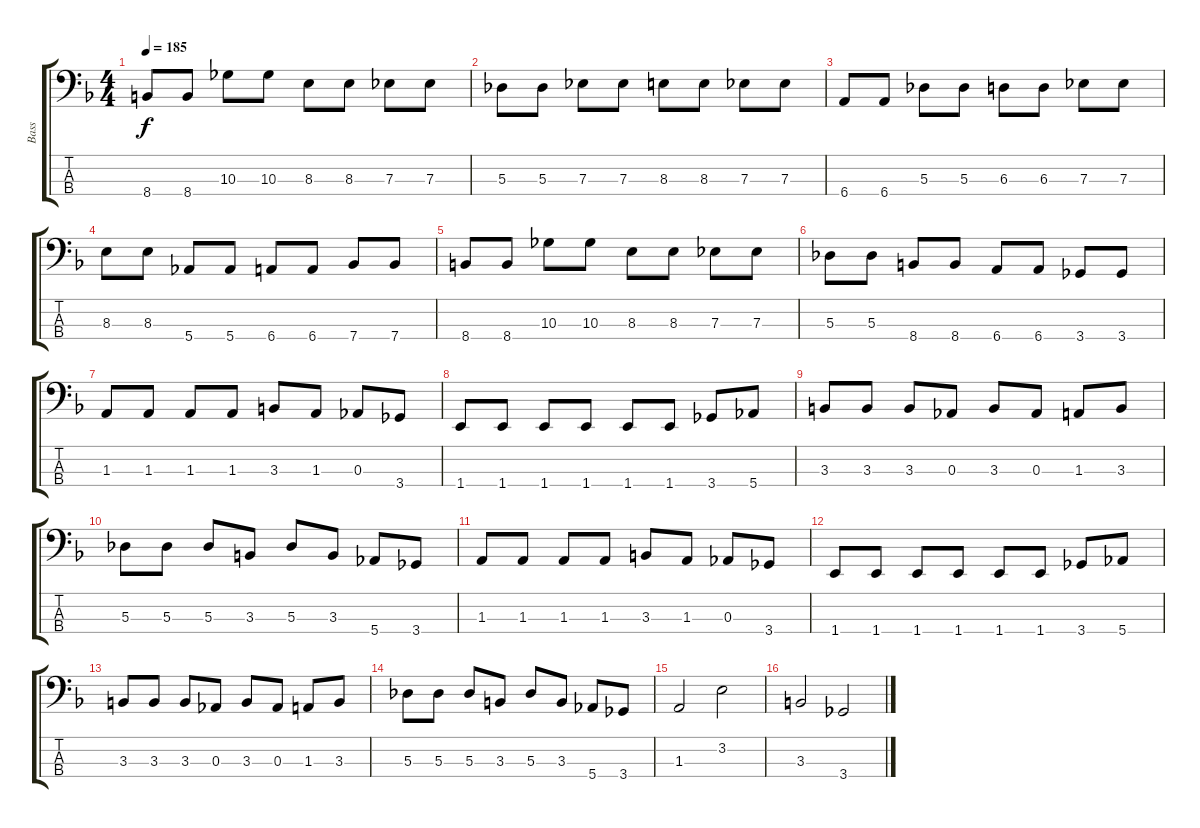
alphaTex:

\track ("Bass" "Bass") {instrument electricbasspick}
\staff {score tabs}
\tuning (Gb2 Db2 Ab1 Eb1) {hide}
\ts (4 4)
\tempo 185
\clef f4
\ks f
8.4.8{dy f} 8.4.8 10.3.8 10.3.8 8.3.8 8.3.8 7.3.8 7.3.8 |
5.3.8 5.3.8 7.3.8 7.3.8 8.3.8 8.3.8 7.3.8 7.3.8 |
6.4.8 6.4.8 5.3.8 5.3.8 6.3.8 6.3.8 7.3.8 7.3.8 |
8.3.8 8.3.8 5.4.8 5.4.8 6.4.8 6.4.8 7.4.8 7.4.8 |
8.4.8 8.4.8 10.3.8 10.3.8 8.3.8 8.3.8 7.3.8 7.3.8 |
5.3.8 5.3.8 8.4.8 8.4.8 6.4.8 6.4.8 3.4.8 3.4.8 |
1.3.8 1.3.8 1.3.8 1.3.8 3.3.8 1.3.8 0.3.8 3.4.8 |
1.4.8 1.4.8 1.4.8 1.4.8 1.4.8 1.4.8 3.4.8 5.4.8 |
3.3.8 3.3.8 3.3.8 0.3.8 3.3.8 0.3.8 1.3.8 3.3.8 |
5.3.8 5.3.8 5.3.8 3.3.8 5.3.8 3.3.8 5.4.8 3.4.8 |
1.3.8 1.3.8 1.3.8 1.3.8 3.3.8 1.3.8 0.3.8 3.4.8 |
1.4.8 1.4.8 1.4.8 1.4.8 1.4.8 1.4.8 3.4.8 5.4.8 |
3.3.8 3.3.8 3.3.8 0.3.8 3.3.8 0.3.8 1.3.8 3.3.8 |
5.3.8 5.3.8 5.3.8 3.3.8 5.3.8 3.3.8 5.4.8 3.4.8 |
1.3.2 3.2.2 |
3.3.2 3.4.2
